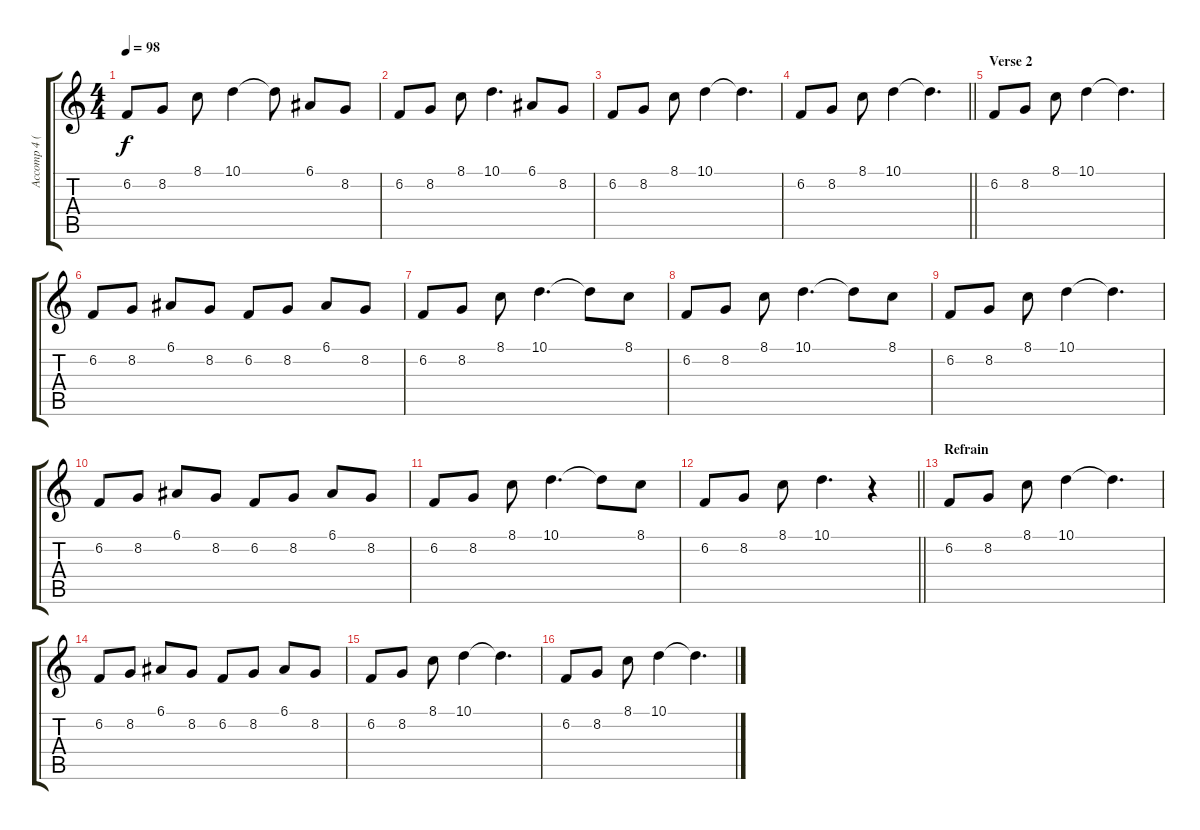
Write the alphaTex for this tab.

\track ("Accomp 4 (PFlute)" "Accomp 4 (") {instrument panflute}
\staff {score tabs}
\tuning (E4 B3 G3 D3 A2 E2) {hide}
\ts (4 4)
\tempo 98
\clef g2
\ks c
6.2.8{dy f} 8.2.8 8.1.8 10.1.4 10.1{t}.8 6.1.8 8.2.8 |
6.2.8 8.2.8 8.1.8 10.1.4{d} 6.1.8 8.2.8 |
6.2.8 8.2.8 8.1.8 10.1.4 10.1{t}.4{d} |
\barLineRight lightlight
6.2.8 8.2.8 8.1.8 10.1.4 10.1{t}.4{d} |
\section ("" "Verse 2")
6.2.8 8.2.8 8.1.8 10.1.4 10.1{t}.4{d} |
6.2.8 8.2.8 6.1.8 8.2.8 6.2.8 8.2.8 6.1.8 8.2.8 |
6.2.8 8.2.8 8.1.8 10.1.4{d} 10.1{t}.8 8.1.8 |
6.2.8 8.2.8 8.1.8 10.1.4{d} 10.1{t}.8 8.1.8 |
6.2.8 8.2.8 8.1.8 10.1.4 10.1{t}.4{d} |
6.2.8 8.2.8 6.1.8 8.2.8 6.2.8 8.2.8 6.1.8 8.2.8 |
6.2.8 8.2.8 8.1.8 10.1.4{d} 10.1{t}.8 8.1.8 |
\barLineRight lightlight
6.2.8 8.2.8 8.1.8 10.1.4{d} r.4 |
\section ("" "Refrain")
6.2.8 8.2.8 8.1.8 10.1.4 10.1{t}.4{d} |
6.2.8 8.2.8 6.1.8 8.2.8 6.2.8 8.2.8 6.1.8 8.2.8 |
6.2.8 8.2.8 8.1.8 10.1.4 10.1{t}.4{d} |
6.2.8 8.2.8 8.1.8 10.1.4 10.1{t}.4{d}
